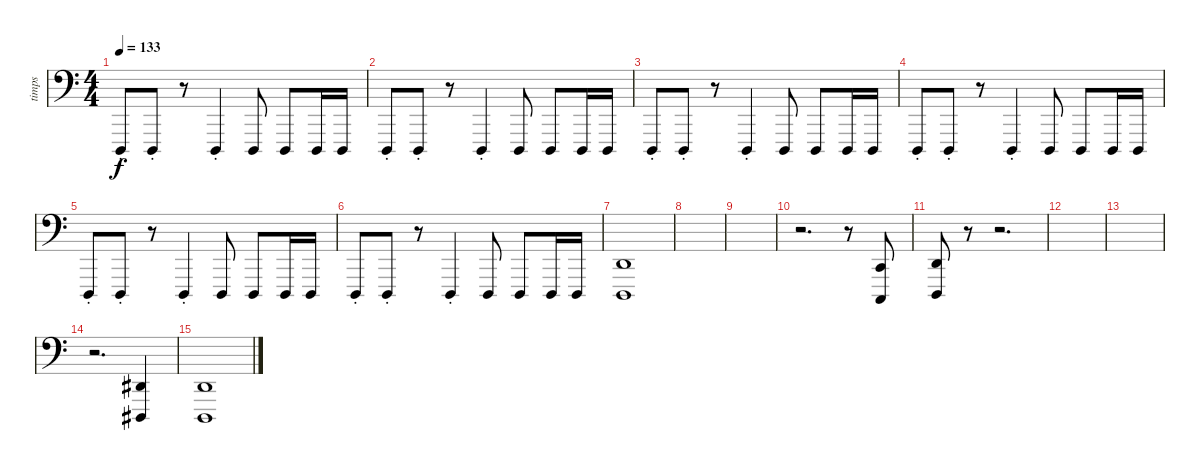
\track ("timps" "timps") {instrument timpani}
\staff {score}
\tuning (G2 D2 A1 E1 B0) {hide}
\ts (4 4)
\tempo 133
\clef f4
\ks c
3.5{st}.8{dy f} 3.5{st}.8 r.8 3.5{st}.4 3.5.8 3.5.8 3.5.16 3.5.16 |
3.5{st}.8 3.5{st}.8 r.8 3.5{st}.4 3.5.8 3.5.8 3.5.16 3.5.16 |
3.5{st}.8 3.5{st}.8 r.8 3.5{st}.4 3.5.8 3.5.8 3.5.16 3.5.16 |
3.5{st}.8 3.5{st}.8 r.8 3.5{st}.4 3.5.8 3.5.8 3.5.16 3.5.16 |
3.5{st}.8 3.5{st}.8 r.8 3.5{st}.4 3.5.8 3.5.8 3.5.16 3.5.16 |
3.5{st}.8 3.5{st}.8 r.8 3.5{st}.4 3.5.8 3.5.8 3.5.16 3.5.16 |
(0.2 3.5).1 |
|
|
r.2{d} r.8 (3.3 1.5).8 |
(0.2 3.5).8 r.8 r.2{d} |
|
|
r.2{d} (1.2 4.5).4 |
(0.2 3.5).1
